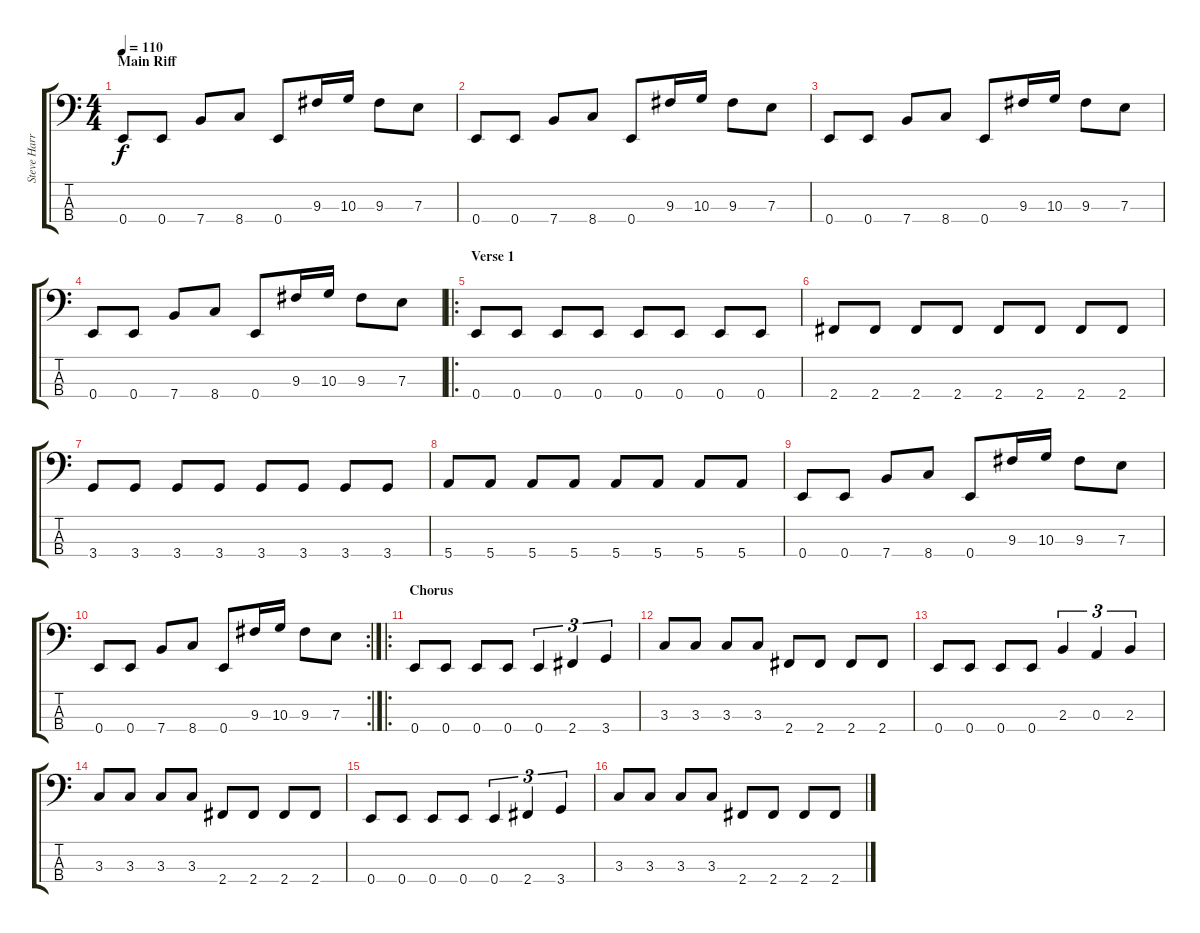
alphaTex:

\track ("Steve Harris" "Steve Harr") {instrument slapbass2}
\staff {score tabs}
\tuning (G2 D2 A1 E1) {hide}
\ts (4 4)
\section ("" "Main Riff")
\tempo 110
\clef f4
\ks c
0.4.8{dy f} 0.4.8 7.4.8 8.4.8 0.4.8 9.3.16 10.3.16 9.3.8 7.3.8 |
0.4.8 0.4.8 7.4.8 8.4.8 0.4.8 9.3.16 10.3.16 9.3.8 7.3.8 |
0.4.8 0.4.8 7.4.8 8.4.8 0.4.8 9.3.16 10.3.16 9.3.8 7.3.8 |
0.4.8 0.4.8 7.4.8 8.4.8 0.4.8 9.3.16 10.3.16 9.3.8 7.3.8 |
\ro
\section ("" "Verse 1")
0.4.8 0.4.8 0.4.8 0.4.8 0.4.8 0.4.8 0.4.8 0.4.8 |
2.4.8 2.4.8 2.4.8 2.4.8 2.4.8 2.4.8 2.4.8 2.4.8 |
3.4.8 3.4.8 3.4.8 3.4.8 3.4.8 3.4.8 3.4.8 3.4.8 |
5.4.8 5.4.8 5.4.8 5.4.8 5.4.8 5.4.8 5.4.8 5.4.8 |
0.4.8 0.4.8 7.4.8 8.4.8 0.4.8 9.3.16 10.3.16 9.3.8 7.3.8 |
\rc 2
0.4.8 0.4.8 7.4.8 8.4.8 0.4.8 9.3.16 10.3.16 9.3.8 7.3.8 |
\ro
\section ("" "Chorus")
0.4.8 0.4.8 0.4.8 0.4.8 0.4.4{tu (3 2)} 2.4.4{tu (3 2)} 3.4.4{tu (3 2)} |
3.3.8 3.3.8 3.3.8 3.3.8 2.4.8 2.4.8 2.4.8 2.4.8 |
0.4.8 0.4.8 0.4.8 0.4.8 2.3.4{tu (3 2)} 0.3.4{tu (3 2)} 2.3.4{tu (3 2)} |
3.3.8 3.3.8 3.3.8 3.3.8 2.4.8 2.4.8 2.4.8 2.4.8 |
0.4.8 0.4.8 0.4.8 0.4.8 0.4.4{tu (3 2)} 2.4.4{tu (3 2)} 3.4.4{tu (3 2)} |
3.3.8 3.3.8 3.3.8 3.3.8 2.4.8 2.4.8 2.4.8 2.4.8
